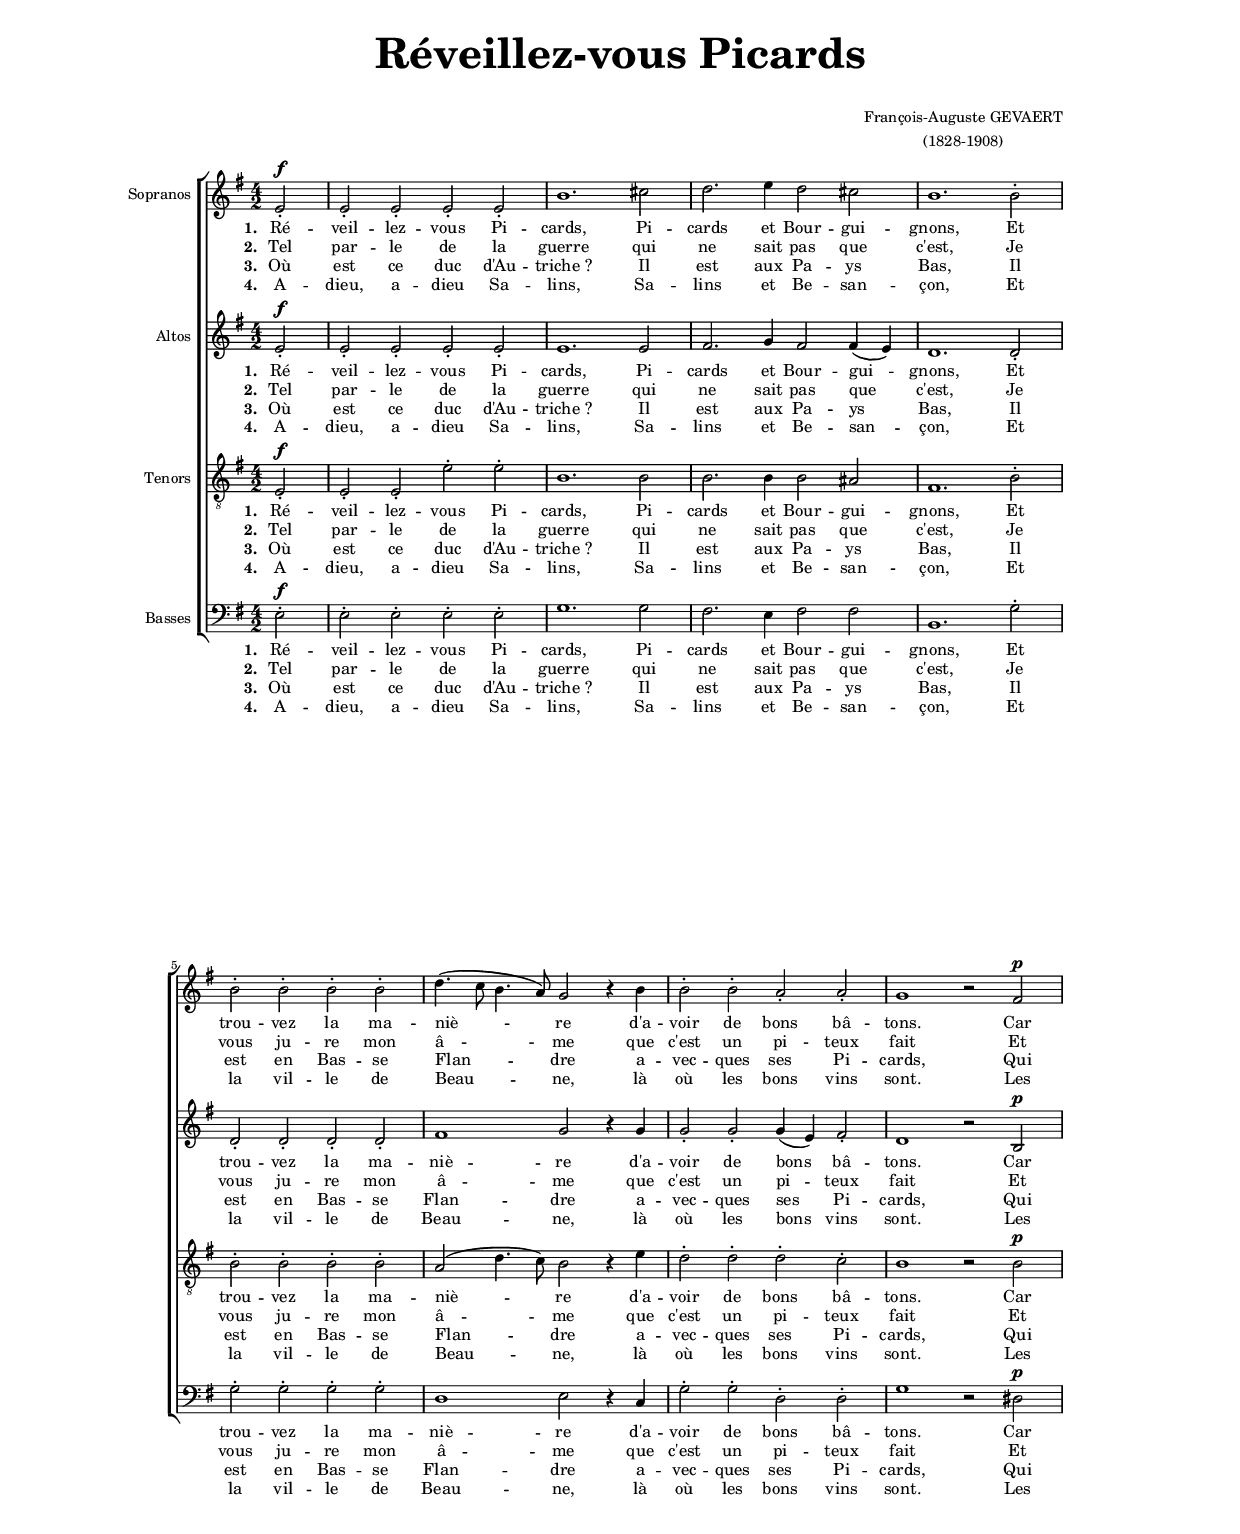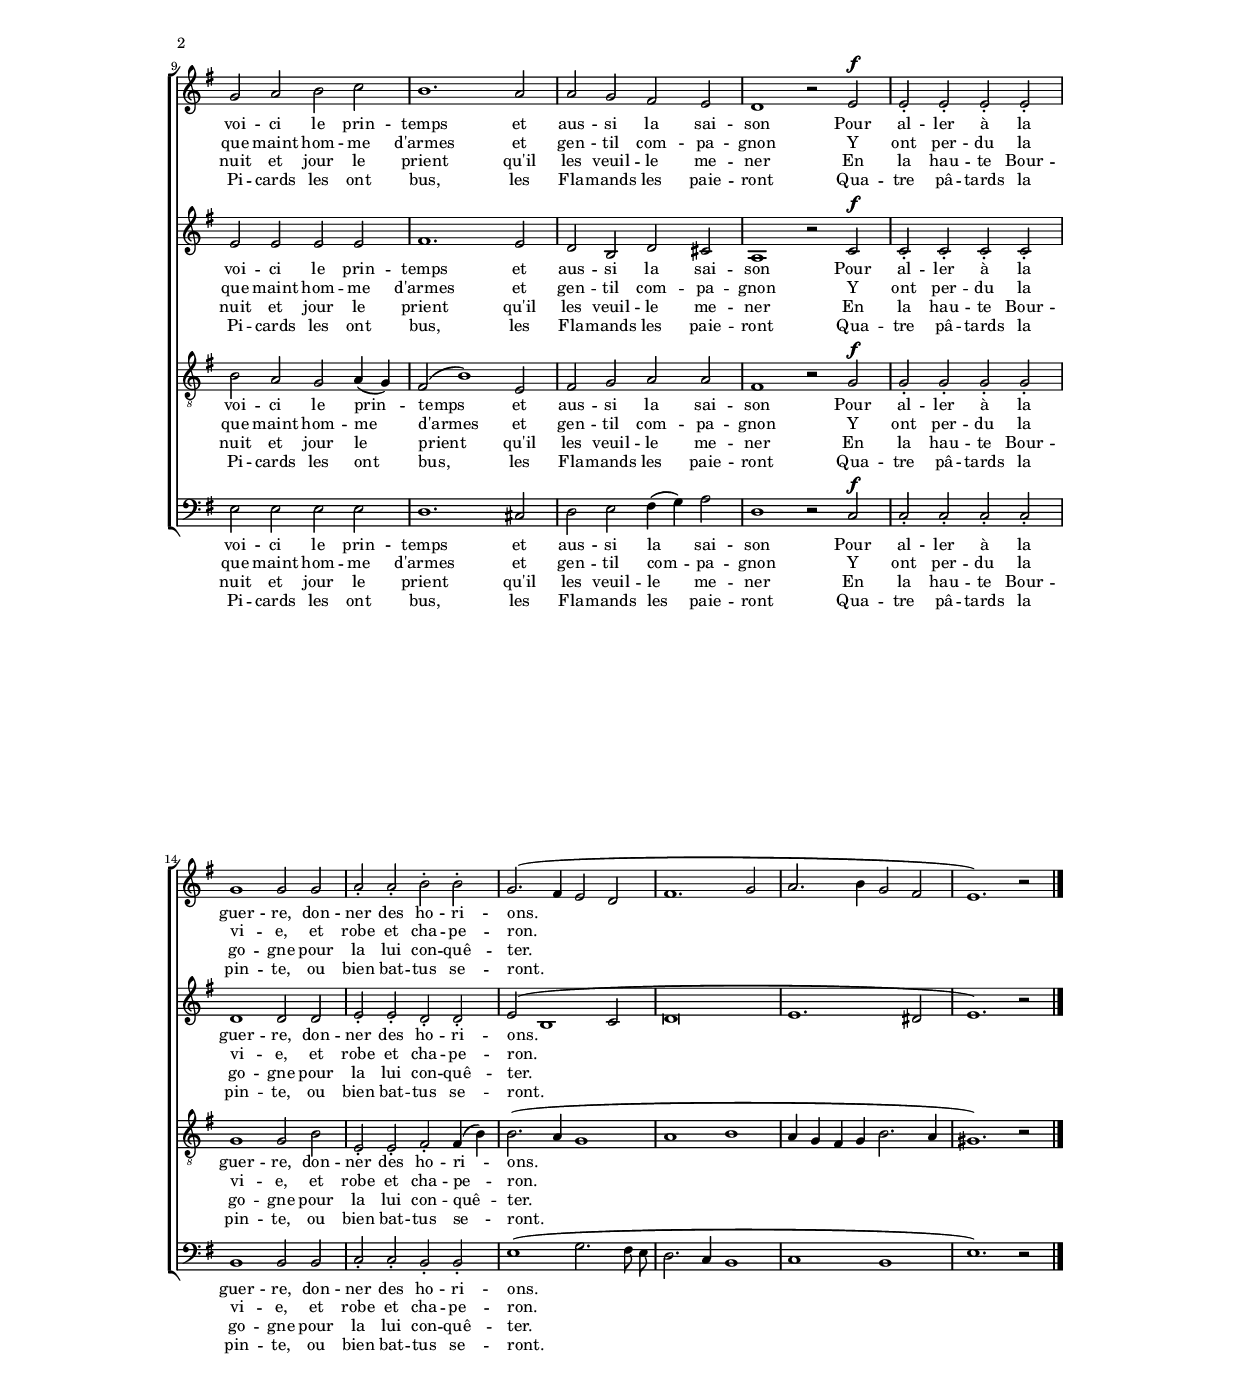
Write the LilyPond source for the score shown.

\version "2.12.1"

\paper {
	line-width = 15\cm
	top-margin = 1.2\cm
	bottom-margin = 2.4\cm
	after-title-space = 4\cm
	indent = 0.5\cm
	% annotate-spacing = ##t
}

#(set-global-staff-size 13)
#(ly:set-option 'point-and-click #f)

\header {
	title = \markup \center-column {
		\pad-markup #3 \fontsize #+5 {
			"Réveillez-vous Picards"
		}
	}
	composer = \markup {
		\pad-to-box #'(0 . 0) #'(0 . 5)
		\center-column {
			"François-Auguste GEVAERT"
			"(1828-1908)"
		}
	}
}

global = {
	\time 4/2
	\key e \minor
	\override DynamicTextSpanner #'dash-period = #-1.0
	% \override Score.Hairpin #'to-barline = ##f
}
print = {
	\autoBeamOff
	\dynamicUp
}
mid = {
	\tempo 2=200
}

alourdi = \markup { \italic { Un peu alourdi } }

%---------------------------------------------------------------------------
%	NOTES
%---------------------------------------------------------------------------

Sop = \relative c' {
	\set Staff.instrumentName = #"Sopranos "
	
	\partial 2 e2\staccato\f
	e2\staccato e\staccato e\staccato e\staccato
	b'1. cis2
	d2. e4 d2 cis
	b1. b2\staccato \break
	
	b2\staccato b\staccato b\staccato b\staccato
	d4.( c8 b4. a8) g2 r4 b
	b2\staccato	b\staccato a\staccato a\staccato
	g1 r2 fis\p \break
	
	g2 a b c
	b1. a2
	a2 g fis e
	d1 r2 e\f
	
	e2\staccato e\staccato e\staccato e\staccato \break
	g1 g2 g
	a2\staccato a\staccato b\staccato b\staccato
	g2.( fis4 e2 d
	fis1. g2
	
	a2. b4 g2 fis
	e1.) r2 \bar ".|"
}
 
Alt = \relative c' {
	\set Staff.instrumentName = #"Altos "

	\partial 2 e2\staccato\f
	e2\staccato e\staccato e\staccato e\staccato
	e1. e2
	fis2. g4 fis2 fis4( e)
	d1. d2\staccato
	
	d2\staccato d\staccato d\staccato d\staccato
	fis1 g2 r4 g
	g2\staccato	g\staccato g4( e) fis2\staccato
	d1 r2 b\p
	
	e2 e e e
	fis1. e2
	d2 b d cis
	a1 r2 c\f
	
	c2\staccato c\staccato c\staccato c\staccato
	d1 d2 d
	e2\staccato e\staccato d\staccato d\staccato
	e2^( b1 c2 
	d\breve 
	
	e1. dis2
	e1.^) r2 \bar ".|"
}

Ten = \relative c {
	\set Staff.instrumentName = #"Tenors "	
	\clef "treble_8"
	
	\partial 2 e2\staccato\f
	e2\staccato e\staccato e'\staccato e\staccato
	b1. b2
	b2. b4 b2 ais
	fis1. b2\staccato
	
	b2\staccato b\staccato b\staccato b\staccato
	a2( d4. c8) b2 r4 e
	d2\staccato	d\staccato d\staccato c\staccato
	b1 r2 b\p
	
	b2 a g a4( g)
	fis2( b1) e,2
	fis2 g a a
	fis1 r2 g\f
	
	g2\staccato g\staccato g\staccato g\staccato
	g1 g2 b
	e,2\staccato e\staccato fis\staccato fis4( b)
	b2.( a4 g1
	a1 b
	
	a4 g fis g b2. a4
	gis1.) r2 \bar ".|"
}

Bas = \relative c {
	\set Staff.instrumentName = #"Basses "
	\clef bass
	
	\partial 2 e2\staccato\f
	e2\staccato e\staccato e\staccato e\staccato
	g1. g2
	fis2. e4 fis2 fis
	b,1. g'2\staccato
	
	g2\staccato g\staccato g\staccato g\staccato
	d1 e2 r4 c
	g'2\staccato g\staccato d\staccato d\staccato
	g1 r2 dis\p
	
	e2 e e e
	d1. cis2
	d2 e fis4( g) a2
	d,1 r2 c\f
	
	c2\staccato c\staccato c\staccato c\staccato
	b1 b2 b
	c2\staccato c\staccato b\staccato b\staccato
	e1( g2. fis8 e
	d2. c4 b1
	
	c1 b
	e1.) r2 \bar "|."
}

%---------------------------------------------------------------------------
%	LYRICS
%---------------------------------------------------------------------------

texteA = \lyricmode {
	\set stanza = #"1. "
	Ré -- veil -- lez -- vous Pi -- cards, Pi -- cards et Bour -- gui -- gnons,
	Et trou -- vez la ma -- niè -- re d'a -- voir de bons bâ -- tons.
	Car voi -- ci le prin -- temps et aus -- si la sai -- son
	Pour al -- ler à la guer -- re, don -- ner des ho -- ri -- ons.
}
texteB = \lyricmode {
	\set stanza = #"2. "
	Tel par -- le de la guerre qui ne sait pas que c'est,
	Je vous ju -- re mon â -- me que c'est un pi -- teux fait
	Et que maint hom -- me d'armes et gen -- til com -- pa -- gnon
	Y ont per -- du la vi -- e, et robe et cha -- pe -- ron.
}
texteC = \lyricmode {
	\set stanza = #"3. "
	Où est ce duc d'Au -- triche_? Il est aux Pa -- ys Bas,
	Il est en Bas -- se Flan -- dre a -- vec -- ques ses Pi -- cards,
	Qui nuit et jour le prient qu'il les veuil -- le me -- ner
	En la hau -- te Bour -- go -- gne pour la lui con -- quê -- ter.
}
texteD = \lyricmode {
	\set stanza = #"4. "
	A -- dieu, a -- dieu Sa -- lins, Sa -- lins et Be -- san -- çon,
	Et la vil -- le de Beau -- ne, là où les bons vins sont.
	Les Pi -- cards les ont bus, les Fla -- mands les paie -- ront
	Qua -- tre pâ -- tards la pin -- te, ou bien bat -- tus se -- ront.
}

%---------------------------------------------------------------------------
%	MIDI OUTPUT
%---------------------------------------------------------------------------

\score {
	<<
	\new Staff = "S" { \set Staff.midiInstrument = "Clarinet" \global \mid \Sop }
	\new Staff = "A" { \set Staff.midiInstrument = "oboe" \global \mid \Alt }
	\new Staff = "T" { \set Staff.midiInstrument = "french horn" \global \mid \Ten }
	\new Staff = "B" { \set Staff.midiInstrument = "bassoon" \global \mid \Bas }
	>>
	\midi { \context { \Voice \remove "Dynamic_performer" } }
}

%---------------------------------------------------------------------------
%	SHEET OUTPUT
%---------------------------------------------------------------------------

\score {
	\new ChoirStaff <<
		\new Voice = "S" << \global \print \Sop >> 
		\addlyrics { \texteA }
		\addlyrics { \texteB }
		\addlyrics { \texteC }
		\addlyrics { \texteD }
		\new Voice = "A" << \global \print \Alt >>
		\addlyrics { \texteA }
		\addlyrics { \texteB }
		\addlyrics { \texteC }
		\addlyrics { \texteD }
		\new Voice = "T" << \global \print \Ten >>
		\addlyrics { \texteA }
		\addlyrics { \texteB }
		\addlyrics { \texteC }
		\addlyrics { \texteD }
		\new Voice = "B" << \global \print \Bas >>
		\addlyrics { \texteA }
		\addlyrics { \texteB }
		\addlyrics { \texteC }
		\addlyrics { \texteD }
	>>
	\layout  { }
}

%---------------------------------------------------------------------------
%	ADDITIONAL VERSES
%---------------------------------------------------------------------------

% \markup {
	% \pad-to-box #'(0 . 0) #'(0 . 15)
	% \fill-line
	% \fontsize #+1 {
		% \hspace #0.5 % décalage par rapport à la marge de gauche
		% \column {
			% \line {
				% \bold "2."
				% \column {
					% "Tel parle de la guerre qui ne sait pas que c'est,"
					% "Je vous jure mon âme que c'est un piteux fait"
					% "Et que maint homme d'armes et gentil compagnon"
					% "Y ont perdu la vie, et robe et chaperon."
				% }
			% }
		% }
		% \hspace #0.1  % ajout d'espace horizontal entre les colonnes
		% \column {
			% \line {
				% \bold "3."
				% \column {
					% "Où est ce duc d'Autriche? Il est aux Pays Bas,"
					% "Il est en Basse Flandre avecques ses Picards,"
					% "Qui nuit et jour le prient qu'il les veuille mener"
					% "En la haute Bourgogne pour la lui conquêter."
				% }
			% }
		% }
	% \hspace #0.5 % décalage par rapport à la marge de droite
	% }
% }

	% Adieu, adieu Salins, Salins et Besançon,
	% Et la ville de Beaune, là où les bons vins sont.
	% Les Picards les ont bus, les Flamands les paieront
	% Quatre pâtards la pinte, ou bien battus seront.

